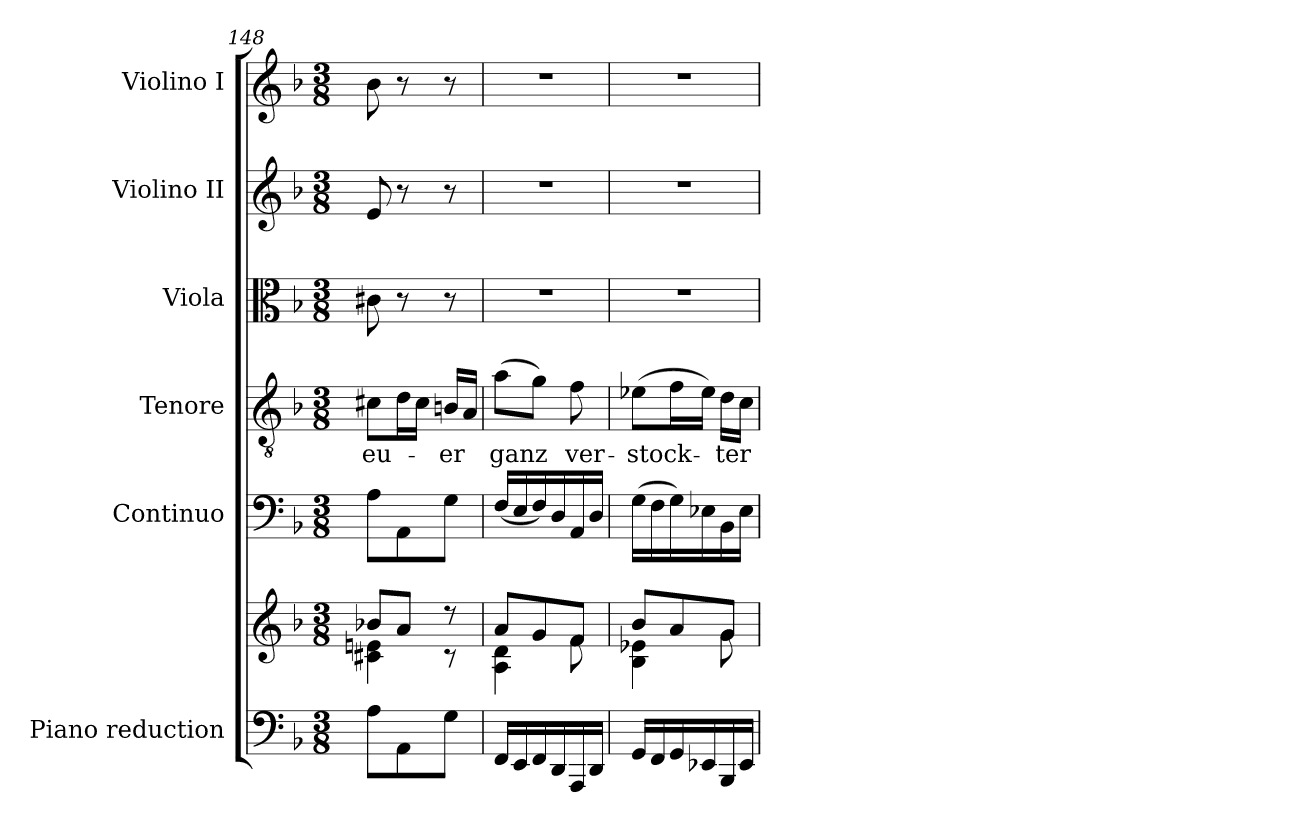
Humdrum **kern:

**kern	**kern	**dynam	**kern	**kern	**text	**kern	**kern	**kern
*part6	*part6	*part6	*part5	*part4	*part4	*part3	*part2	*part1
*staff7	*staff6	*staff6/7	*staff5	*staff4	*staff4	*staff3	*staff2	*staff1
*I"Piano reduction	*	*	*I"Continuo	*I"Tenore	*	*I"Viola	*I"Violino II	*I"Violino I
*I'Pno	*	*	*	*	*	*I'Vla	*I'Vln	*I'Vln
*clefF4	*clefG2	*	*clefF4	*clefGv2	*	*clefC3	*clefG2	*clefG2
*k[b-]	*k[b-]	*	*k[b-]	*k[b-]	*	*k[b-]	*k[b-]	*k[b-]
*M3/8	*M3/8	*	*M3/8	*M3/8	*	*M3/8	*M3/8	*M3/8
=148	=148	=148	=148	=148	=148	=148	=148	=148
*	*^	*	*	*	*	*	*	*
!	!	!	!LO:DY:b	!	!	!LO:LY:b	!	!	!
!	!	!	!LO:DY:n=1:b	!	!	!	!	!	!
!	!	!	!LO:DY:n=2:b	!	!	!	!	!	!
8A\L	8b-X/L	4c#X\ 4en\	other-dynamics p other-dynamics	8A\L	8c#X\L	eu-	8c#X\	8e/	8b-\
8AA\	8a/J	.	.	8AA\	16d\L	.	8r	8r	8r
.	.	.	.	.	16c#\JJ	.	.	.	.
!	!	!	!	!	!	!LO:LY:b	!	!	!
8G\J	8r	8r	.	8G\J	16Bn/LL	-er	8r	8r	8r
.	.	.	.	.	16A/JJ	.	.	.	.
!!LO:LB:g=z
=149	=149	=149	=149	=149	=149	=149	=149	=149	=149
!	!	!	!	!	!	!LO:LY:b	!	!	!
16FF/LL	8a/L	4A\ 4d\	.	(<16F/LL	(>8a\L	ganz	4.r	4.r	4.r
16EE/	.	.	.	16E/	.	.	.	.	.
16FF/	8g/	.	.	16F/)	8g\J)	.	.	.	.
16DD/	.	.	.	16D/	.	.	.	.	.
!	!	!	!	!	!	!LO:LY:b	!	!	!
16AAA/	8f/J	8f\	.	16AA/	8f\	ver-	.	.	.
16DD/JJ	.	.	.	16D/JJ	.	.	.	.	.
=150	=150	=150	=150	=150	=150	=150	=150	=150	=150
!	!	!	!	!	!	!LO:LY:b	!	!	!
16GG/LL	8b-/L	4B-\ 4e-X\	.	(>16G\LL	(>8e-X\L	-stock-	4.r	4.r	4.r
16FF/	.	.	.	16F\	.	.	.	.	.
16GG/	8a/	.	.	16G\)	16f\L	.	.	.	.
16EE-X/	.	.	.	16E-X\	16e-\JJ)	.	.	.	.
!	!	!	!	!	!	!LO:LY:b	!	!	!
16BBB-/	8g/J	8g\	.	16BB-\	16d\LL	-ter	.	.	.
16EE-/JJ	.	.	.	16E-\JJ	16c\JJ	.	.	.	.
*	*v	*v	*	*	*	*	*	*	*
=	=	=	=	=	=	=	=	=
*-	*-	*-	*-	*-	*-	*-	*-	*-
